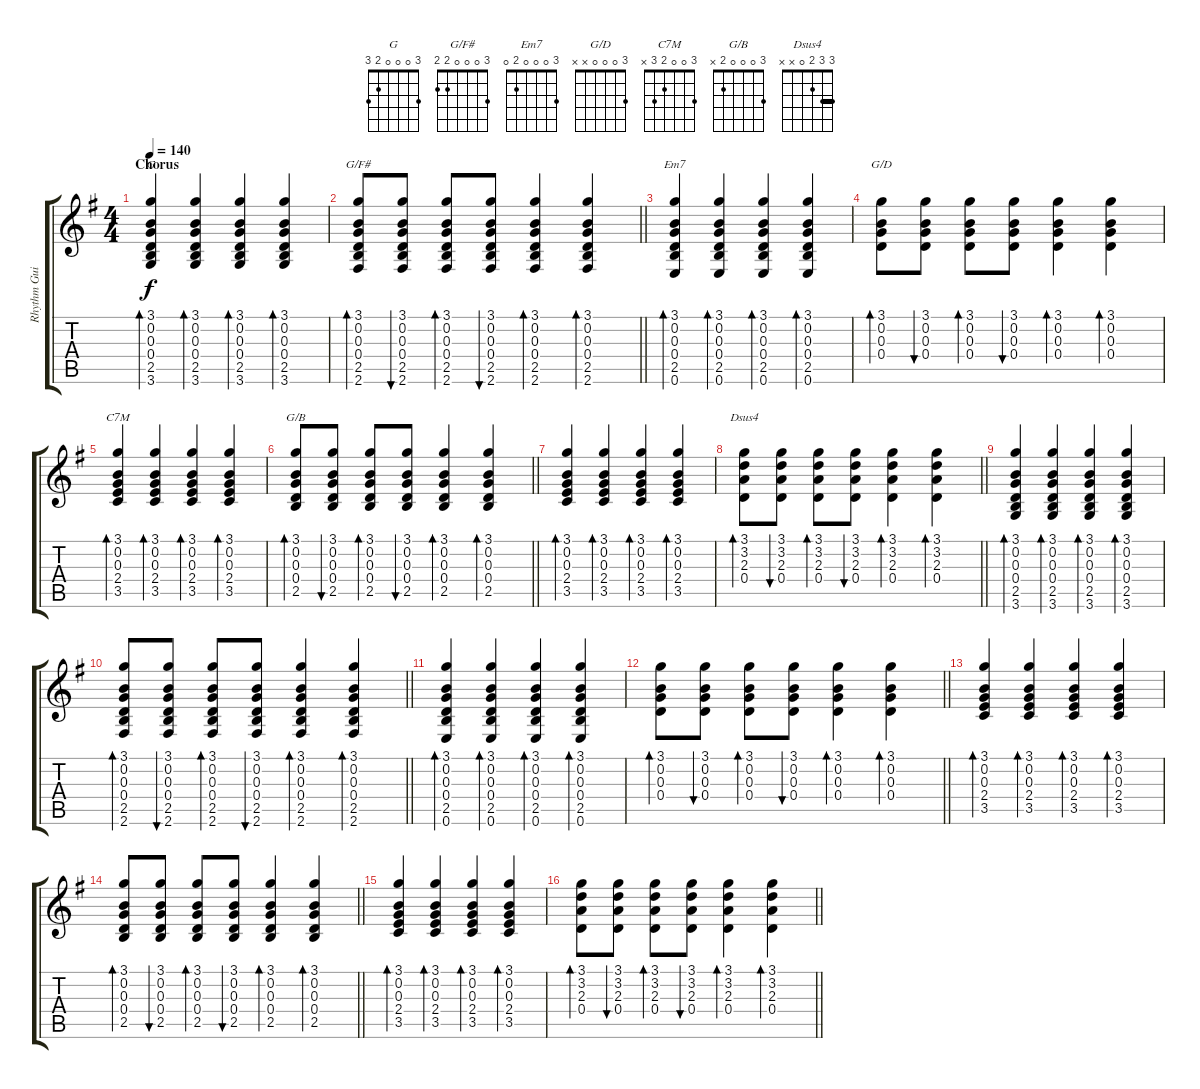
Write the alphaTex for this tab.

\track ("Rhythm Guitar" "Rhythm Gui") {instrument distortionguitar}
\staff {score tabs}
\tuning (E4 B3 G3 D3 A2 E2) {hide}
\chord ("G" 3 0 0 0 2 3)
\chord ("G/F#" 3 0 0 0 2 2)
\chord ("Em7" 3 0 0 0 2 0)
\chord ("G/D" 3 0 0 0 x x)
\chord ("C7M" 3 0 0 2 3 x)
\chord ("G/B" 3 0 0 0 2 x)
\chord ("Dsus4" 3 3 2 0 x x) {barre 3}
\ts (4 4)
\section ("" "Chorus")
\tempo 140
\clef g2
\ks g
(3.1 0.2 0.3 0.4 2.5 3.6).4{bd 60 ch "G" dy f} (3.1 0.2 0.3 0.4 2.5 3.6).4{bd 60} (3.1 0.2 0.3 0.4 2.5 3.6).4{bd 60} (3.1 0.2 0.3 0.4 2.5 3.6).4{bd 60} |
\barLineRight lightlight
(3.1 0.2 0.3 0.4 2.5 2.6).8{bd 60 ch "G/F#"} (3.1 0.2 0.3 0.4 2.5 2.6).8{bu 60} (3.1 0.2 0.3 0.4 2.5 2.6).8{bd 60} (3.1 0.2 0.3 0.4 2.5 2.6).8{bu 60} (3.1 0.2 0.3 0.4 2.5 2.6).4{bd 60} (3.1 0.2 0.3 0.4 2.5 2.6).4{bd 60} |
(3.1 0.2 0.3 0.4 2.5 0.6).4{bd 60 ch "Em7"} (3.1 0.2 0.3 0.4 2.5 0.6).4{bd 60} (3.1 0.2 0.3 0.4 2.5 0.6).4{bd 60} (3.1 0.2 0.3 0.4 2.5 0.6).4{bd 60} |
(3.1 0.2 0.3 0.4).8{bd 60 ch "G/D"} (3.1 0.2 0.3 0.4).8{bu 60} (3.1 0.2 0.3 0.4).8{bd 60} (3.1 0.2 0.3 0.4).8{bu 60} (3.1 0.2 0.3 0.4).4{bd 60} (3.1 0.2 0.3 0.4).4{bd 60} |
(3.1 0.2 0.3 2.4 3.5).4{bd 60 ch "C7M"} (3.1 0.2 0.3 2.4 3.5).4{bd 60} (3.1 0.2 0.3 2.4 3.5).4{bd 60} (3.1 0.2 0.3 2.4 3.5).4{bd 60} |
\barLineRight lightlight
(3.1 0.2 0.3 0.4 2.5).8{bd 60 ch "G/B"} (3.1 0.2 0.3 0.4 2.5).8{bu 60} (3.1 0.2 0.3 0.4 2.5).8{bd 60} (3.1 0.2 0.3 0.4 2.5).8{bu 60} (3.1 0.2 0.3 0.4 2.5).4{bd 60} (3.1 0.2 0.3 0.4 2.5).4{bd 60} |
(3.1 0.2 0.3 2.4 3.5).4{bd 60} (3.1 0.2 0.3 2.4 3.5).4{bd 60} (3.1 0.2 0.3 2.4 3.5).4{bd 60} (3.1 0.2 0.3 2.4 3.5).4{bd 60} |
\barLineRight lightlight
(3.1 3.2 2.3 0.4).8{bd 60 ch "Dsus4"} (3.1 3.2 2.3 0.4).8{bu 60} (3.1 3.2 2.3 0.4).8{bd 60} (3.1 3.2 2.3 0.4).8{bu 60} (3.1 3.2 2.3 0.4).4{bd 60} (3.1 3.2 2.3 0.4).4{bd 60} |
(3.1 0.2 0.3 0.4 2.5 3.6).4{bd 60} (3.1 0.2 0.3 0.4 2.5 3.6).4{bd 60} (3.1 0.2 0.3 0.4 2.5 3.6).4{bd 60} (3.1 0.2 0.3 0.4 2.5 3.6).4{bd 60} |
\barLineRight lightlight
(3.1 0.2 0.3 0.4 2.5 2.6).8{bd 60} (3.1 0.2 0.3 0.4 2.5 2.6).8{bu 60} (3.1 0.2 0.3 0.4 2.5 2.6).8{bd 60} (3.1 0.2 0.3 0.4 2.5 2.6).8{bu 60} (3.1 0.2 0.3 0.4 2.5 2.6).4{bd 60} (3.1 0.2 0.3 0.4 2.5 2.6).4{bd 60} |
(3.1 0.2 0.3 0.4 2.5 0.6).4{bd 60} (3.1 0.2 0.3 0.4 2.5 0.6).4{bd 60} (3.1 0.2 0.3 0.4 2.5 0.6).4{bd 60} (3.1 0.2 0.3 0.4 2.5 0.6).4{bd 60} |
\barLineRight lightlight
(3.1 0.2 0.3 0.4).8{bd 60} (3.1 0.2 0.3 0.4).8{bu 60} (3.1 0.2 0.3 0.4).8{bd 60} (3.1 0.2 0.3 0.4).8{bu 60} (3.1 0.2 0.3 0.4).4{bd 60} (3.1 0.2 0.3 0.4).4{bd 60} |
(3.1 0.2 0.3 2.4 3.5).4{bd 60} (3.1 0.2 0.3 2.4 3.5).4{bd 60} (3.1 0.2 0.3 2.4 3.5).4{bd 60} (3.1 0.2 0.3 2.4 3.5).4{bd 60} |
\barLineRight lightlight
(3.1 0.2 0.3 0.4 2.5).8{bd 60} (3.1 0.2 0.3 0.4 2.5).8{bu 60} (3.1 0.2 0.3 0.4 2.5).8{bd 60} (3.1 0.2 0.3 0.4 2.5).8{bu 60} (3.1 0.2 0.3 0.4 2.5).4{bd 60} (3.1 0.2 0.3 0.4 2.5).4{bd 60} |
(3.1 0.2 0.3 2.4 3.5).4{bd 60} (3.1 0.2 0.3 2.4 3.5).4{bd 60} (3.1 0.2 0.3 2.4 3.5).4{bd 60} (3.1 0.2 0.3 2.4 3.5).4{bd 60} |
\barLineRight lightlight
(3.1 3.2 2.3 0.4).8{bd 60} (3.1 3.2 2.3 0.4).8{bu 60} (3.1 3.2 2.3 0.4).8{bd 60} (3.1 3.2 2.3 0.4).8{bu 60} (3.1 3.2 2.3 0.4).4{bd 60} (3.1 3.2 2.3 0.4).4{bd 60}
